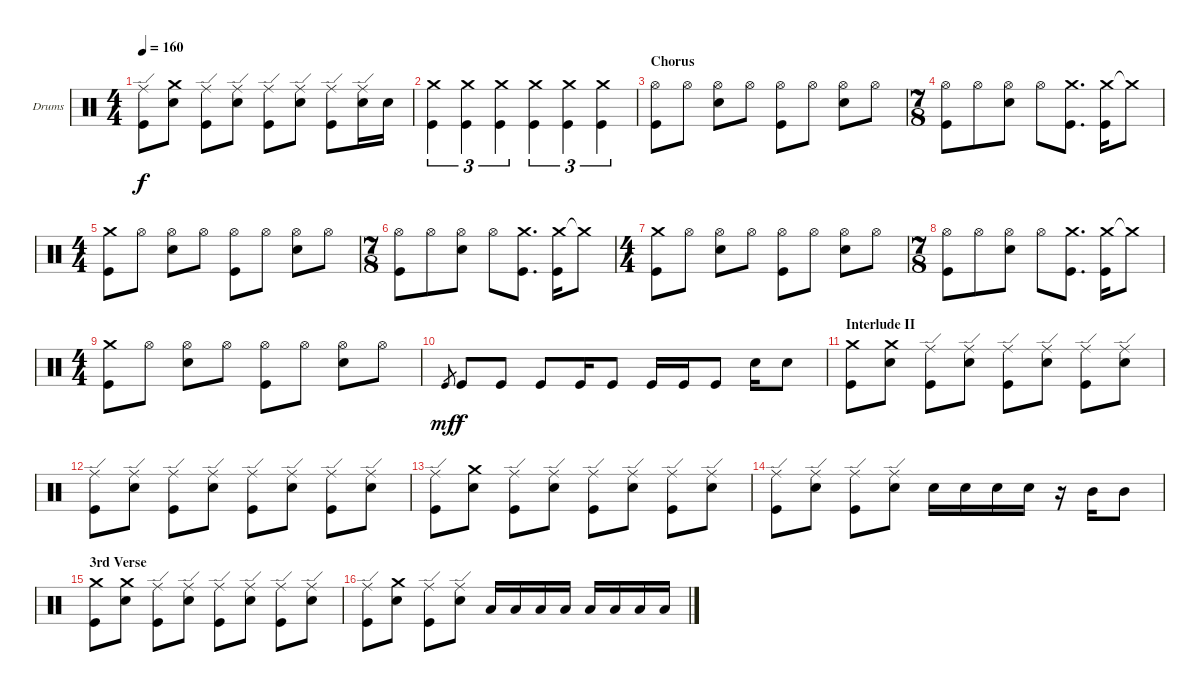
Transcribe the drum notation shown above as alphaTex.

\bracketExtendMode groupsimilarinstruments
\firstSystemTrackNameOrientation horizontal
\otherSystemsTrackNameOrientation horizontal
\track ("Drumkit" "Drums") {instrument percussion}
\staff {score}
\articulation defaults
\ts (4 4)
\tempo 160
\clef neutral
\ks c
("Ride (edge)" "Kick (hit)").8{dy f} ("Crash medium (hit)" "Snare (hit) 2").8 ("Ride (edge)" "Kick (hit)").8 ("Ride (edge)" "Snare (hit) 2").8 ("Ride (edge)" "Kick (hit)").8 ("Ride (edge)" "Snare (hit) 2").8 ("Ride (edge)" "Kick (hit)").8 ("Ride (edge)" "Snare (hit) 2").16 "Snare (hit) 2".16 |
("Crash medium (hit)" "Kick (hit)").4{tu (3 2)} ("Crash medium (hit)" "Kick (hit)").4{tu (3 2)} ("Crash medium (hit)" "Kick (hit)").4{tu (3 2)} ("Crash medium (hit)" "Kick (hit)").4{tu (3 2)} ("Crash medium (hit)" "Kick (hit)").4{tu (3 2)} ("Crash medium (hit)" "Kick (hit)").4{tu (3 2)} |
\section ("" "Chorus")
("Hi-Hat (open)" "Kick (hit)").8 "Hi-Hat (open)".8 ("Hi-Hat (open)" "Snare (hit) 2").8 "Hi-Hat (open)".8 ("Hi-Hat (open)" "Kick (hit)").8 "Hi-Hat (open)".8 ("Hi-Hat (open)" "Snare (hit) 2").8 "Hi-Hat (open)".8 |
\ts (7 8)
\beaming (8 3 2 2)
("Hi-Hat (open)" "Kick (hit)").8 "Hi-Hat (open)".8 ("Hi-Hat (open)" "Snare (hit) 2").8 "Hi-Hat (open)".8 ("Crash medium (hit)" "Kick (hit)").8{d} ("Crash medium (hit)" "Kick (hit)").16 "Crash medium (hit)"{t}.8 |
\ts (4 4)
\beaming (8 2 2 2 2)
("Crash medium (hit)" "Kick (hit)").8 "Hi-Hat (open)".8 ("Hi-Hat (open)" "Snare (hit) 2").8 "Hi-Hat (open)".8 ("Hi-Hat (open)" "Kick (hit)").8 "Hi-Hat (open)".8 ("Hi-Hat (open)" "Snare (hit) 2").8 "Hi-Hat (open)".8 |
\ts (7 8)
\beaming (8 3 2 2)
("Hi-Hat (open)" "Kick (hit)").8 "Hi-Hat (open)".8 ("Hi-Hat (open)" "Snare (hit) 2").8 "Hi-Hat (open)".8 ("Crash medium (hit)" "Kick (hit)").8{d} ("Crash medium (hit)" "Kick (hit)").16 "Crash medium (hit)"{t}.8 |
\ts (4 4)
\beaming (8 2 2 2 2)
("Crash medium (hit)" "Kick (hit)").8 "Hi-Hat (open)".8 ("Hi-Hat (open)" "Snare (hit) 2").8 "Hi-Hat (open)".8 ("Hi-Hat (open)" "Kick (hit)").8 "Hi-Hat (open)".8 ("Hi-Hat (open)" "Snare (hit) 2").8 "Hi-Hat (open)".8 |
\ts (7 8)
\beaming (8 3 2 2)
("Hi-Hat (open)" "Kick (hit)").8 "Hi-Hat (open)".8 ("Hi-Hat (open)" "Snare (hit) 2").8 "Hi-Hat (open)".8 ("Crash medium (hit)" "Kick (hit)").8{d} ("Crash medium (hit)" "Kick (hit)").16 "Crash medium (hit)"{t}.8 |
\ts (4 4)
\beaming (8 2 2 2 2)
("Crash medium (hit)" "Kick (hit)").8 "Hi-Hat (open)".8 ("Hi-Hat (open)" "Snare (hit) 2").8 "Hi-Hat (open)".8 ("Hi-Hat (open)" "Kick (hit)").8 "Hi-Hat (open)".8 ("Hi-Hat (open)" "Snare (hit) 2").8 "Hi-Hat (open)".8 |
"Kick (hit)".8{gr dy mf} "Kick (hit)".8{dy f} "Kick (hit)".8 "Kick (hit)".8 "Kick (hit)".16 "Kick (hit)".8 "Kick (hit)".16 "Kick (hit)".16 "Kick (hit)".8 "Snare (hit) 2".16 "Snare (hit) 2".8 |
\section ("" "Interlude II")
("Crash medium (hit)" "Kick (hit)").8 ("Crash medium (hit)" "Snare (hit) 2").8 ("Ride (edge)" "Kick (hit)").8 ("Ride (edge)" "Snare (hit) 2").8 ("Ride (edge)" "Kick (hit)").8 ("Ride (edge)" "Snare (hit) 2").8 ("Ride (edge)" "Kick (hit)").8 ("Ride (edge)" "Snare (hit) 2").8 |
("Ride (edge)" "Kick (hit)").8 ("Ride (edge)" "Snare (hit) 2").8 ("Ride (edge)" "Kick (hit)").8 ("Ride (edge)" "Snare (hit) 2").8 ("Ride (edge)" "Kick (hit)").8 ("Ride (edge)" "Snare (hit) 2").8 ("Ride (edge)" "Kick (hit)").8 ("Ride (edge)" "Snare (hit) 2").8 |
("Ride (edge)" "Kick (hit)").8 ("Crash medium (hit)" "Snare (hit) 2").8 ("Ride (edge)" "Kick (hit)").8 ("Ride (edge)" "Snare (hit) 2").8 ("Ride (edge)" "Kick (hit)").8 ("Ride (edge)" "Snare (hit) 2").8 ("Ride (edge)" "Kick (hit)").8 ("Ride (edge)" "Snare (hit) 2").8 |
("Ride (edge)" "Kick (hit)").8 ("Ride (edge)" "Snare (hit) 2").8 ("Ride (edge)" "Kick (hit)").8 ("Ride (edge)" "Snare (hit) 2").8 "Snare (hit) 2".16 "Snare (hit) 2".16 "Snare (hit) 2".16 "Snare (hit) 2".16 r.16 "Mid Tom (hit)".16 "Mid Tom (hit)".8 |
\section ("" "3rd Verse")
("Crash medium (hit)" "Kick (hit)").8 ("Crash medium (hit)" "Snare (hit) 2").8 ("Ride (edge)" "Kick (hit)").8 ("Ride (edge)" "Snare (hit) 2").8 ("Ride (edge)" "Kick (hit)").8 ("Ride (edge)" "Snare (hit) 2").8 ("Ride (edge)" "Kick (hit)").8 ("Ride (edge)" "Snare (hit) 2").8 |
("Ride (edge)" "Kick (hit)").8 ("Crash medium (hit)" "Snare (hit) 2").8 ("Ride (edge)" "Kick (hit)").8 ("Ride (edge)" "Snare (hit) 2").8 "Low Tom (hit)".16 "Low Tom (hit)".16 "Low Tom (hit)".16 "Low Tom (hit)".16 "Low Tom (hit)".16 "Low Tom (hit)".16 "Low Tom (hit)".16 "Low Tom (hit)".16
